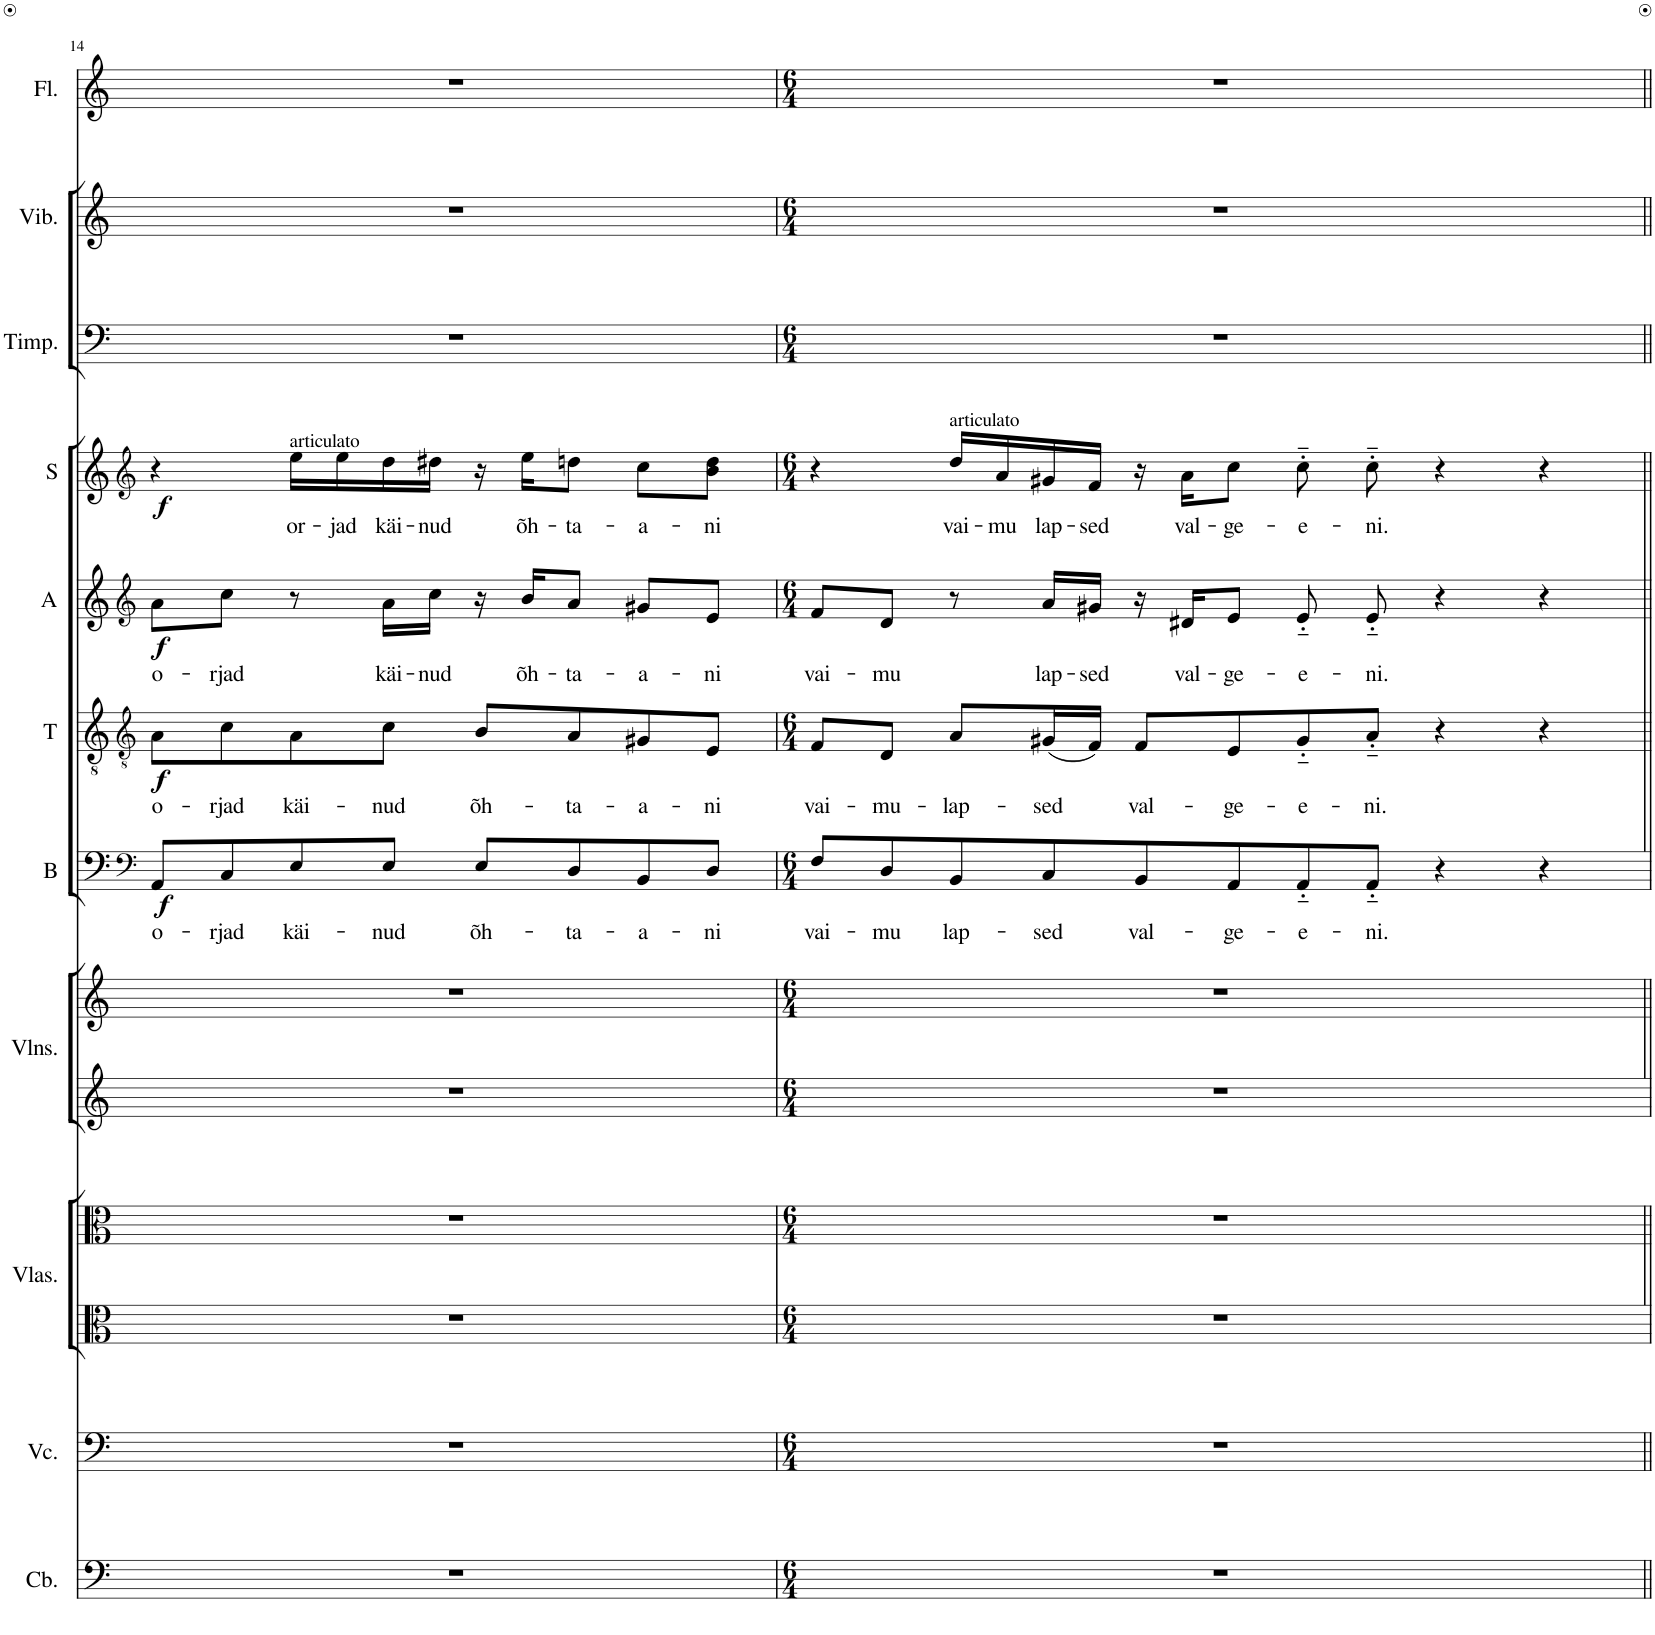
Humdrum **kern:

**kern	**kern	**kern	**kern	**kern	**kern	**kern	**text	**dynam	**kern	**text	**dynam	**kern	**text	**dynam	**kern	**text	**dynam	**kern	**kern	**kern
*part11	*part10	*part9	*part9	*part8	*part8	*part7	*part7	*part7	*part6	*part6	*part6	*part5	*part5	*part5	*part4	*part4	*part4	*part3	*part2	*part1
*staff13	*staff12	*staff11	*staff10	*staff9	*staff8	*staff7	*staff7	*staff7	*staff6	*staff6	*staff6	*staff5	*staff5	*staff5	*staff4	*staff4	*staff4	*staff3	*staff2	*staff1
*I"Contrabass	*I"Violoncello	*I"Violas	*	*I"Violins	*	*I"B	*	*	*I"T	*	*	*I"A	*	*	*I"S	*	*	*I"Timpani	*I"Vibraphone	*I"Flute
*I'Cb.	*I'Vc.	*I'Vlas.	*	*I'Vlns.	*	*I'B	*	*	*I'T	*	*	*I'A	*	*	*I'S	*	*	*I'Timp.	*I'Vib.	*I'Fl.
!!LO:PB:g=z
*clefF4	*clefF4	*clefC3	*clefC3	*clefG2	*clefG2	*clefF4	*	*	*clefGv2	*	*	*clefG2	*	*	*clefG2	*	*	*clefF4	*clefG2	*clefG2
*Trd7c12	*	*	*	*	*	*	*	*	*	*	*	*Trd1c2	*	*	*	*	*	*	*	*
*k[]	*k[]	*k[]	*k[]	*k[]	*k[]	*k[]	*	*	*k[]	*	*	*k[]	*	*	*k[]	*	*	*k[]	*k[]	*k[]
*M4/4	*M4/4	*M4/4	*M4/4	*M4/4	*M4/4	*M4/4	*	*	*M4/4	*	*	*M4/4	*	*	*M4/4	*	*	*M4/4	*M4/4	*M4/4
=14	=14	=14	=14	=14	=14	=14	=14	=14	=14	=14	=14	=14	=14	=14	=14	=14	=14	=14	=14	=14
!	!	!	!	!	!	!	!LO:LY:b	!LO:DY:b	!	!LO:LY:b	!LO:DY:b	!	!LO:LY:b	!LO:DY:b	!	!	!LO:DY:b	!	!	!
1r	1r	1r	1r	1r	1r	8AA/L	o-	f	8A\L	o-	f	8a\L	o-	f	4r	.	f	1r	1r	1r
!	!	!	!	!	!	!	!LO:LY:b	!	!	!LO:LY:b	!	!	!LO:LY:b	!	!	!	!	!	!	!
.	.	.	.	.	.	8C/	-rjad	.	8c\	-rjad	.	8cc\J	-rjad	.	.	.	.	.	.	.
!	!	!	!	!	!	!	!	!	!	!	!	!	!	!	!LO:TX:a:t=articulato	!	!	!	!	!
!	!	!	!	!	!	!	!LO:LY:b	!	!	!LO:LY:b	!	!	!	!	!	!LO:LY:b	!	!	!	!
.	.	.	.	.	.	8E/	käi-	.	8A\	käi-	.	8r	.	.	16ee\LL	or-	.	.	.	.
!	!	!	!	!	!	!	!	!	!	!	!	!	!	!	!	!LO:LY:b	!	!	!	!
.	.	.	.	.	.	.	.	.	.	.	.	.	.	.	16ee\	-jad	.	.	.	.
!	!	!	!	!	!	!	!LO:LY:b	!	!	!LO:LY:b	!	!	!LO:LY:b	!	!	!LO:LY:b	!	!	!	!
.	.	.	.	.	.	8E/J	-nud	.	8c\J	-nud	.	16a\LL	-käi-	.	16dd\	käi-	.	.	.	.
!	!	!	!	!	!	!	!	!	!	!	!	!	!LO:LY:b	!	!	!LO:LY:b	!	!	!	!
.	.	.	.	.	.	.	.	.	.	.	.	16cc\JJ	-nud	.	16dd#X\JJ	-nud	.	.	.	.
!	!	!	!	!	!	!	!LO:LY:b	!	!	!LO:LY:b	!	!	!	!	!	!	!	!	!	!
.	.	.	.	.	.	8E/L	õh-	.	8B/L	õh-	.	16r	.	.	16r	.	.	.	.	.
!	!	!	!	!	!	!	!	!	!	!	!	!	!LO:LY:b	!	!	!LO:LY:b	!	!	!	!
.	.	.	.	.	.	.	.	.	.	.	.	16b/KL	õh-	.	16ee\KL	õh-	.	.	.	.
!	!	!	!	!	!	!	!LO:LY:b	!	!	!LO:LY:b	!	!	!LO:LY:b	!	!	!LO:LY:b	!	!	!	!
.	.	.	.	.	.	8D/	-ta-	.	8A/	-ta-	.	8a/J	-ta-	.	8ddn\J	-ta-	.	.	.	.
!	!	!	!	!	!	!	!LO:LY:b	!	!	!LO:LY:b	!	!	!LO:LY:b	!	!	!LO:LY:b	!	!	!	!
.	.	.	.	.	.	8BB/	-a-	.	8G#X/	-a-	.	8g#X/L	-a-	.	8cc\L	-a-	.	.	.	.
!	!	!	!	!	!	!	!LO:LY:b	!	!	!LO:LY:b	!	!	!LO:LY:b	!	!	!LO:LY:b	!	!	!	!
.	.	.	.	.	.	8D/J	-ni	.	8E/J	-ni	.	8e/J	-ni	.	8b\ 8dd\J	-ni	.	.	.	.
=15	=15	=15	=15	=15	=15	=15	=15	=15	=15	=15	=15	=15	=15	=15	=15	=15	=15	=15	=15	=15
*M6/4	*M6/4	*M6/4	*M6/4	*M6/4	*M6/4	*M6/4	*	*	*M6/4	*	*	*M6/4	*	*	*M6/4	*	*	*M6/4	*M6/4	*M6/4
!	!	!	!	!	!	!	!LO:LY:b	!	!	!LO:LY:b	!	!	!LO:LY:b	!	!	!	!	!	!	!
1.r	1.r	1.r	1.r	1.r	1.r	8F/L	vai-	.	8F/L	vai-	.	8f/L	vai-	.	4r	.	.	1.r	1.r	1.r
!	!	!	!	!	!	!	!LO:LY:b	!	!	!LO:LY:b	!	!	!LO:LY:b	!	!	!	!	!	!	!
.	.	.	.	.	.	8D/	-mu	.	8D/J	mu-	.	8d/J	-mu	.	.	.	.	.	.	.
!	!	!	!	!	!	!	!	!	!	!	!	!	!	!	!LO:TX:a:t=articulato	!	!	!	!	!
!	!	!	!	!	!	!	!LO:LY:b	!	!	!LO:LY:b	!	!	!	!	!	!LO:LY:b	!	!	!	!
.	.	.	.	.	.	8BB/	lap-	.	8A/L	-lap-	.	8r	.	.	16dd/LL	vai-	.	.	.	.
!	!	!	!	!	!	!	!	!	!	!	!	!	!	!	!	!LO:LY:b	!	!	!	!
.	.	.	.	.	.	.	.	.	.	.	.	.	.	.	16a/	-mu	.	.	.	.
!	!	!	!	!	!	!	!LO:LY:b	!	!	!LO:LY:b	!	!	!LO:LY:b	!	!	!LO:LY:b	!	!	!	!
.	.	.	.	.	.	8C/	-sed	.	16G#X/L	-sed	.	16a/LL	lap-	.	16g#X/	lap-	.	.	.	.
!	!	!	!	!	!	!	!	!	!	!	!	!	!LO:LY:b	!	!	!LO:LY:b	!	!	!	!
.	.	.	.	.	.	.	.	.	16F/JJ	.	.	16g#X/JJ	-sed	.	16f/JJ	-sed	.	.	.	.
!	!	!	!	!	!	!	!LO:LY:b	!	!	!LO:LY:b	!	!	!	!	!	!	!	!	!	!
.	.	.	.	.	.	8BB/	val-	.	8F/L	val-	.	16r	.	.	16r	.	.	.	.	.
!	!	!	!	!	!	!	!	!	!	!	!	!	!LO:LY:b	!	!	!LO:LY:b	!	!	!	!
.	.	.	.	.	.	.	.	.	.	.	.	16d#X/KL	val-	.	16a\KL	val-	.	.	.	.
!	!	!	!	!	!	!	!LO:LY:b	!	!	!LO:LY:b	!	!	!LO:LY:b	!	!	!LO:LY:b	!	!	!	!
.	.	.	.	.	.	8AA/	-ge-	.	8E/	-ge-	.	8e/J	-ge-	.	8cc\J	-ge-	.	.	.	.
!	!	!	!	!	!	!	!LO:LY:b	!	!	!LO:LY:b	!	!	!LO:LY:b	!	!	!LO:LY:b	!	!	!	!
.	.	.	.	.	.	8AA'~/	-e-	.	8G#'~/	-e-	.	8e'~/	-e-	.	8cc'~\	-e-	.	.	.	.
!	!	!	!	!	!	!	!LO:LY:b	!	!	!LO:LY:b	!	!	!LO:LY:b	!	!	!LO:LY:b	!	!	!	!
.	.	.	.	.	.	8AA'~/J	-ni.	.	8A'~/J	-ni.	.	8e'~/	-ni.	.	8cc'~\	-ni.	.	.	.	.
.	.	.	.	.	.	4r	.	.	4r	.	.	4r	.	.	4r	.	.	.	.	.
.	.	.	.	.	.	4r	.	.	4r	.	.	4r	.	.	4r	.	.	.	.	.
=||	=||	=||	=||	=||	=||	=||	=||	=||	=||	=||	=||	=||	=||	=||	=||	=||	=||	=||	=||	=||
*-	*-	*-	*-	*-	*-	*-	*-	*-	*-	*-	*-	*-	*-	*-	*-	*-	*-	*-	*-	*-
